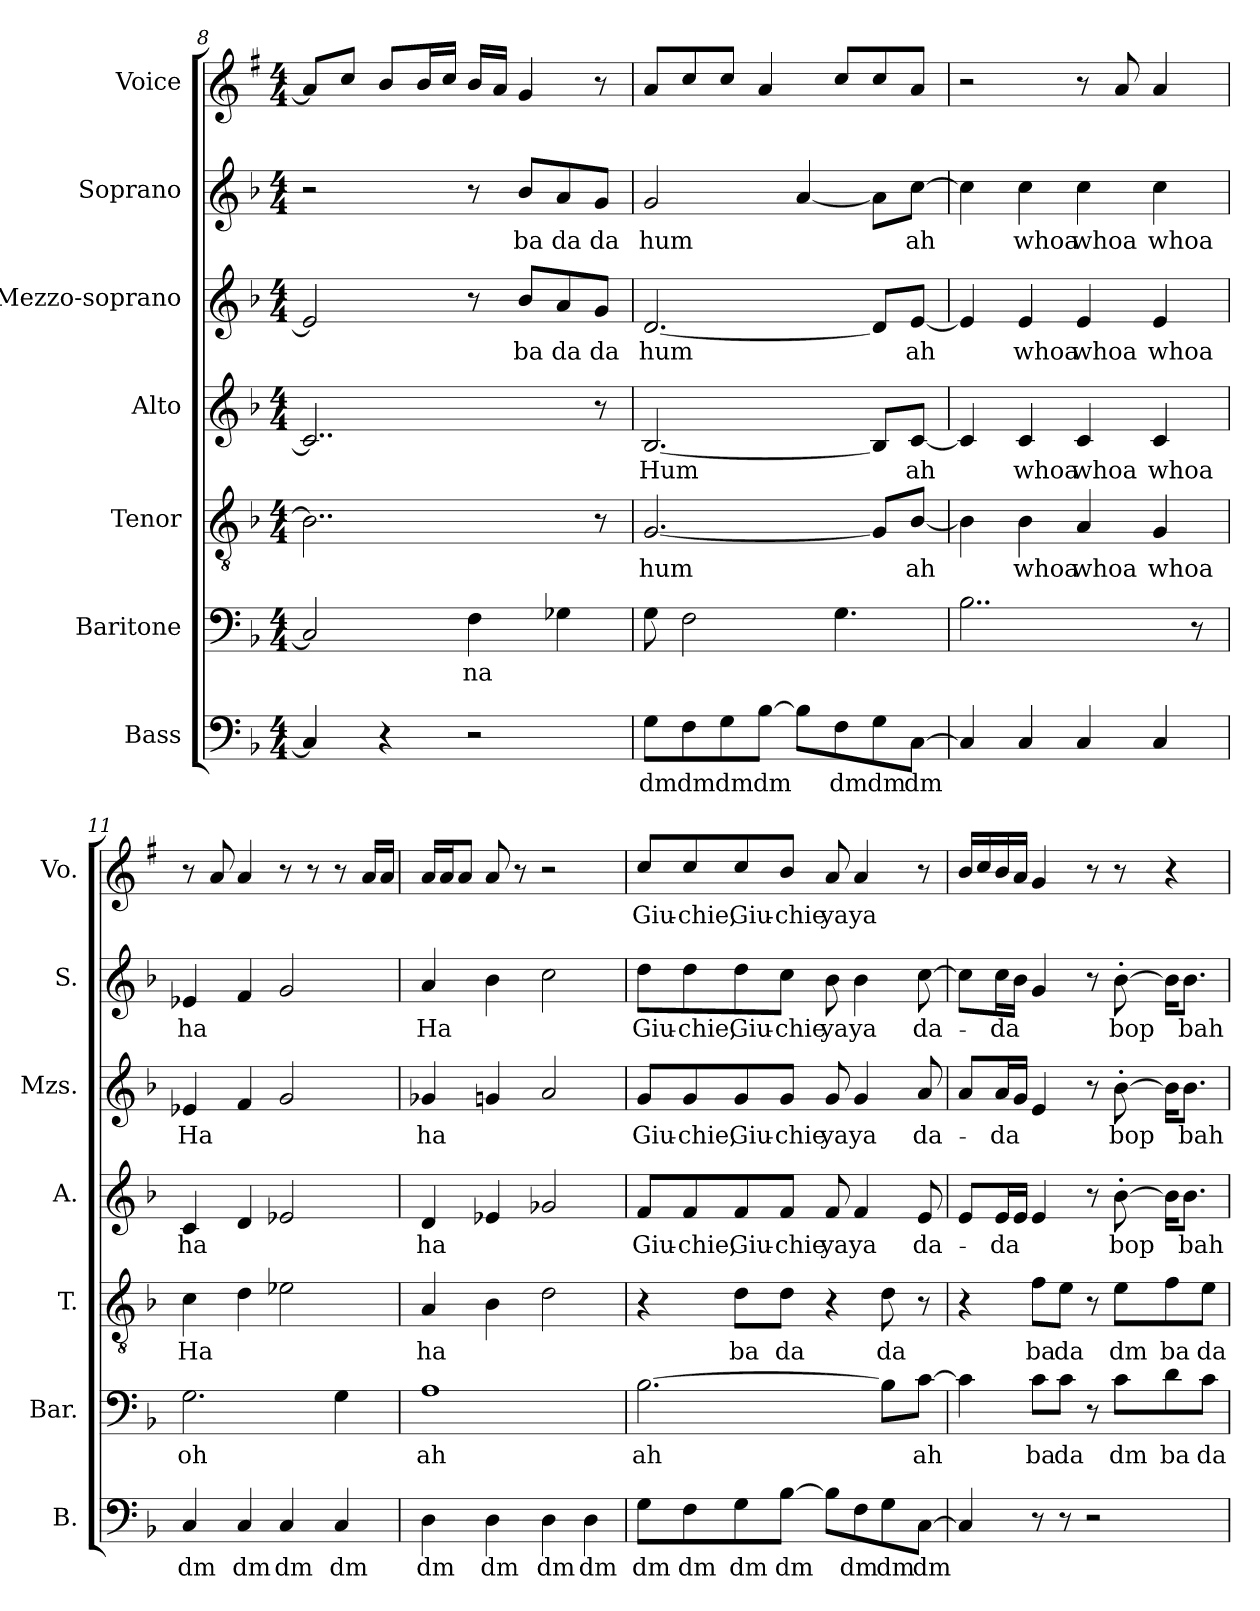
**kern	**text	**kern	**text	**kern	**text	**kern	**text	**kern	**text	**kern	**text	**kern	**text
*part7	*part7	*part6	*part6	*part5	*part5	*part4	*part4	*part3	*part3	*part2	*part2	*part1	*part1
*staff7	*staff7	*staff6	*staff6	*staff5	*staff5	*staff4	*staff4	*staff3	*staff3	*staff2	*staff2	*staff1	*staff1
*I"Bass	*	*I"Baritone	*	*I"Tenor	*	*I"Alto	*	*I"Mezzo-soprano	*	*I"Soprano	*	*I"Voice	*
*I'B.	*	*I'Bar.	*	*I'T.	*	*I'A.	*	*I'Mzs.	*	*I'S.	*	*I'Vo.	*
*clefF4	*	*clefF4	*	*clefGv2	*	*clefG2	*	*clefG2	*	*clefG2	*	*clefG2	*
*	*	*	*	*	*	*	*	*	*	*	*	*ITrd1c2	*
*k[b-]	*	*k[b-]	*	*k[b-]	*	*k[b-]	*	*k[b-]	*	*k[b-]	*	*k[b-]	*
*M4/4	*	*M4/4	*	*M4/4	*	*M4/4	*	*M4/4	*	*M4/4	*	*M4/4	*
=8	=8	=8	=8	=8	=8	=8	=8	=8	=8	=8	=8	=8	=8
4C/]	.	2C/]	.	2..B-\]	.	2..c/]	.	2e/]	.	2r	.	8g/L]	.
.	.	.	.	.	.	.	.	.	.	.	.	8b-/J	.
4r	.	.	.	.	.	.	.	.	.	.	.	8a/L	.
.	.	.	.	.	.	.	.	.	.	.	.	16a/L	.
.	.	.	.	.	.	.	.	.	.	.	.	16b-/JJ	.
!	!	!	!LO:LY:b	!	!	!	!	!	!	!	!	!	!
2r	.	4F\	na	.	.	.	.	8r	.	8r	.	16a/LL	.
.	.	.	.	.	.	.	.	.	.	.	.	16g/JJ	.
!	!	!	!	!	!	!	!	!	!LO:LY:b	!	!LO:LY:b	!	!
.	.	.	.	.	.	.	.	8b-/L	ba	8b-/L	ba	4f/	.
!	!	!	!	!	!	!	!	!	!LO:LY:b	!	!LO:LY:b	!	!
.	.	4G-X\	.	.	.	.	.	8a/	da	8a/	da	.	.
!	!	!	!	!	!	!	!	!	!LO:LY:b	!	!LO:LY:b	!	!
.	.	.	.	8r	.	8r	.	8g/J	da	8g/J	da	8r	.
=9	=9	=9	=9	=9	=9	=9	=9	=9	=9	=9	=9	=9	=9
!	!LO:LY:b	!	!	!	!LO:LY:b	!	!LO:LY:b	!	!LO:LY:b	!	!LO:LY:b	!	!
8G\L	dm	8G\	.	[2.G/	hum	[2.B-/	Hum	[2.d/	hum	2g/	hum	8g/L	.
!	!LO:LY:b	!	!	!	!	!	!	!	!	!	!	!	!
8F\	dm	2F\	.	.	.	.	.	.	.	.	.	8b-/	.
!	!LO:LY:b	!	!	!	!	!	!	!	!	!	!	!	!
8G\	dm	.	.	.	.	.	.	.	.	.	.	8b-/J	.
!	!LO:LY:b	!	!	!	!	!	!	!	!	!	!	!	!
[8B-\J	dm	.	.	.	.	.	.	.	.	.	.	4g/	.
8B-\L]	.	.	.	.	.	.	.	.	.	[4a/	.	.	.
!	!LO:LY:b	!	!	!	!	!	!	!	!	!	!	!	!
8F\	dm	4.G\	.	.	.	.	.	.	.	.	.	8b-/L	.
!	!LO:LY:b	!	!	!	!	!	!	!	!	!	!	!	!
8G\	dm	.	.	8G/L]	.	8B-/L]	.	8d/L]	.	8a\L]	.	8b-/	.
!	!LO:LY:b	!	!	!	!LO:LY:b	!	!LO:LY:b	!	!LO:LY:b	!	!LO:LY:b	!	!
[8C\J	dm	.	.	[8B-/J	ah	[8c/J	ah	[8e/J	ah	[8cc\J	ah	8g/J	.
!!LO:PB:g=z
=10	=10	=10	=10	=10	=10	=10	=10	=10	=10	=10	=10	=10	=10
4C/]	.	2..B-\	.	4B-\]	.	4c/]	.	4e/]	.	4cc\]	.	2r	.
!	!	!	!	!	!LO:LY:b	!	!LO:LY:b	!	!LO:LY:b	!	!LO:LY:b	!	!
4C/	.	.	.	4B-\	whoa	4c/	whoa	4e/	whoa	4cc\	whoa	.	.
!	!	!	!	!	!LO:LY:b	!	!LO:LY:b	!	!LO:LY:b	!	!LO:LY:b	!	!
4C/	.	.	.	4A/	whoa	4c/	whoa	4e/	whoa	4cc\	whoa	8r	.
.	.	.	.	.	.	.	.	.	.	.	.	8g/	.
!	!	!	!	!	!LO:LY:b	!	!LO:LY:b	!	!LO:LY:b	!	!LO:LY:b	!	!
4C/	.	.	.	4G/	whoa	4c/	whoa	4e/	whoa	4cc\	whoa	4g/	.
.	.	8r	.	.	.	.	.	.	.	.	.	.	.
=11	=11	=11	=11	=11	=11	=11	=11	=11	=11	=11	=11	=11	=11
!	!LO:LY:b	!	!LO:LY:b	!	!LO:LY:b	!	!LO:LY:b	!	!LO:LY:b	!	!LO:LY:b	!	!
4C/	dm	2.G\	oh	4c\	Ha	4c/	ha	4e-X/	Ha	4e-X/	ha	8r	.
.	.	.	.	.	.	.	.	.	.	.	.	8g/	.
!	!LO:LY:b	!	!	!	!	!	!	!	!	!	!	!	!
4C/	dm	.	.	4d\	.	4d/	.	4f/	.	4f/	.	4g/	.
!	!LO:LY:b	!	!	!	!	!	!	!	!	!	!	!	!
4C/	dm	.	.	2e-X\	.	2e-X/	.	2g/	.	2g/	.	8r	.
.	.	.	.	.	.	.	.	.	.	.	.	8r	.
!	!LO:LY:b	!	!	!	!	!	!	!	!	!	!	!	!
4C/	dm	4G\	.	.	.	.	.	.	.	.	.	8r	.
.	.	.	.	.	.	.	.	.	.	.	.	16g/LL	.
.	.	.	.	.	.	.	.	.	.	.	.	16g/JJ	.
=12	=12	=12	=12	=12	=12	=12	=12	=12	=12	=12	=12	=12	=12
!	!LO:LY:b	!	!LO:LY:b	!	!LO:LY:b	!	!LO:LY:b	!	!LO:LY:b	!	!LO:LY:b	!	!
4D\	dm	1A	ah	4A/	ha	4d/	ha	4g-X/	ha	4a/	Ha	16g/LL	.
.	.	.	.	.	.	.	.	.	.	.	.	16g/J	.
.	.	.	.	.	.	.	.	.	.	.	.	8g/J	.
!	!LO:LY:b	!	!	!	!	!	!	!	!	!	!	!	!
4D\	dm	.	.	4B-\	.	4e-X/	.	4gn/	.	4b-\	.	8g/	.
.	.	.	.	.	.	.	.	.	.	.	.	8r	.
!	!LO:LY:b	!	!	!	!	!	!	!	!	!	!	!	!
4D\	dm	.	.	2d\	.	2g-X/	.	2a/	.	2cc\	.	2r	.
!	!LO:LY:b	!	!	!	!	!	!	!	!	!	!	!	!
4D\	dm	.	.	.	.	.	.	.	.	.	.	.	.
=13	=13	=13	=13	=13	=13	=13	=13	=13	=13	=13	=13	=13	=13
!	!LO:LY:b	!	!LO:LY:b	!	!	!	!LO:LY:b	!	!LO:LY:b	!	!LO:LY:b	!	!LO:LY:b
8G\L	dm	[2.B-\	ah	4r	.	8f/L	Giu-	8g/L	Giu-	8dd\L	Giu-	8b-/L	Giu-
!	!LO:LY:b	!	!	!	!	!	!LO:LY:b	!	!LO:LY:b	!	!LO:LY:b	!	!LO:LY:b
8F\	dm	.	.	.	.	8f/	-chie,	8g/	-chie,	8dd\	-chie,	8b-/	-chie,
!	!LO:LY:b	!	!	!	!LO:LY:b	!	!LO:LY:b	!	!LO:LY:b	!	!LO:LY:b	!	!LO:LY:b
8G\	dm	.	.	8d\L	ba	8f/	Giu-	8g/	Giu-	8dd\	Giu-	8b-/	Giu-
!	!LO:LY:b	!	!	!	!LO:LY:b	!	!LO:LY:b	!	!LO:LY:b	!	!LO:LY:b	!	!LO:LY:b
[8B-\J	dm	.	.	8d\J	da	8f/J	-chie	8g/J	-chie	8cc\J	-chie	8a/J	-chie
!	!	!	!	!	!	!	!LO:LY:b	!	!LO:LY:b	!	!LO:LY:b	!	!LO:LY:b
8B-\L]	.	.	.	4r	.	8f/	ya	8g/	ya	8b-\	ya	8g/	ya
!	!LO:LY:b	!	!	!	!	!	!LO:LY:b	!	!LO:LY:b	!	!LO:LY:b	!	!LO:LY:b
8F\	dm	.	.	.	.	4f/	ya	4g/	ya	4b-\	ya	4g/	ya
!	!LO:LY:b	!	!	!	!LO:LY:b	!	!	!	!	!	!	!	!
8G\	dm	8B-\L]	.	8d\	da	.	.	.	.	.	.	.	.
!	!LO:LY:b	!	!LO:LY:b	!	!	!	!LO:LY:b	!	!LO:LY:b	!	!LO:LY:b	!	!
[8C\J	dm	[8c\J	ah	8r	.	8e/	da-	8a/	da-	[8cc\	da-	8r	.
!!LO:PB:g=z
=14	=14	=14	=14	=14	=14	=14	=14	=14	=14	=14	=14	=14	=14
4C/]	.	4c\]	.	4r	.	8e/L	.	8a/L	.	8cc\L]	.	16a/LL	.
.	.	.	.	.	.	.	.	.	.	.	.	16b-/	.
!	!	!	!	!	!	!	!LO:LY:b	!	!LO:LY:b	!	!LO:LY:b	!	!
.	.	.	.	.	.	16e/L	-da	16a/L	-da	16cc\L	-da	16a/	.
.	.	.	.	.	.	16e/JJ	.	16g/JJ	.	16b-\JJ	.	16g/JJ	.
!	!	!	!LO:LY:b	!	!LO:LY:b	!	!	!	!	!	!	!	!
8r	.	8c\L	ba	8f\L	ba	4e/	.	4e/	.	4g/	.	4f/	.
!	!	!	!LO:LY:b	!	!LO:LY:b	!	!	!	!	!	!	!	!
8r	.	8c\J	da	8e\J	da	.	.	.	.	.	.	.	.
2r	.	8r	.	8r	.	8r	.	8r	.	8r	.	8r	.
!	!	!	!LO:LY:b	!	!LO:LY:b	!	!LO:LY:b	!	!LO:LY:b	!	!LO:LY:b	!	!
.	.	8c\L	dm	8e\L	dm	[8b-'\	bop	[8b-'\	bop	[8b-'\	bop	8r	.
!	!	!	!LO:LY:b	!	!LO:LY:b	!	!	!	!	!	!	!	!
.	.	8d\	ba	8f\	ba	16b-\KL]	.	16b-\KL]	.	16b-\KL]	.	4r	.
!	!	!	!	!	!	!	!LO:LY:b	!	!LO:LY:b	!	!LO:LY:b	!	!
.	.	.	.	.	.	8.b-\J	bah	8.b-\J	bah	8.b-\J	bah	.	.
!	!	!	!LO:LY:b	!	!LO:LY:b	!	!	!	!	!	!	!	!
.	.	8c\J	da	8e\J	da	.	.	.	.	.	.	.	.
=	=	=	=	=	=	=	=	=	=	=	=	=	=
*-	*-	*-	*-	*-	*-	*-	*-	*-	*-	*-	*-	*-	*-
